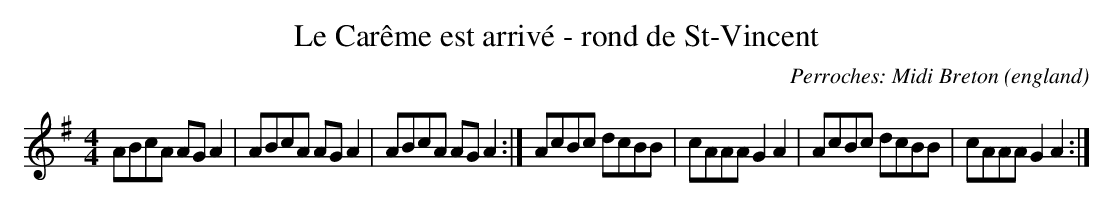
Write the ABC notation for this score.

X:1
T:Le Carême est arrivé - rond de St-Vincent
O:england
C:Perroches: Midi Breton
M:4/4
L:1/8
K:G
ABcA AGA2|ABcA AGA2|ABcA AGA2:|\
AcBc dcBB|cAAA G2A2|AcBc dcBB|cAAA G2A2:|
